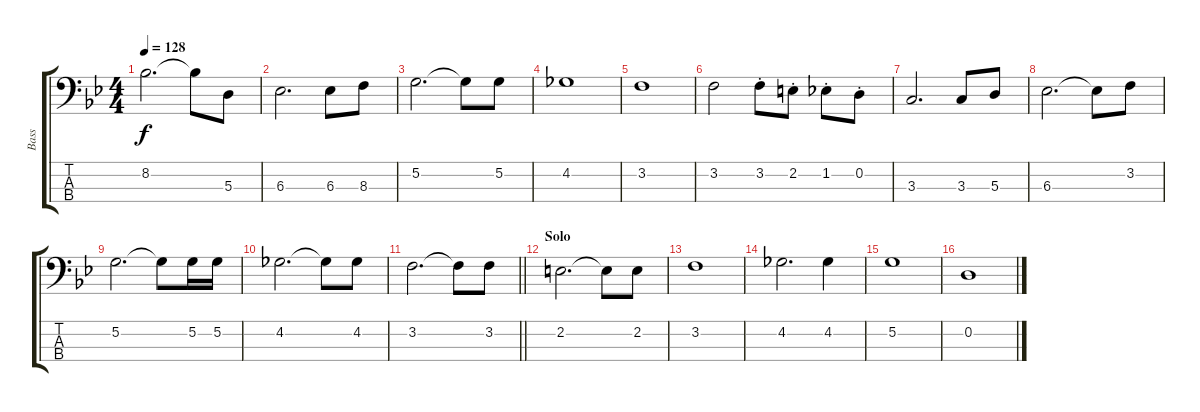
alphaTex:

\track ("Bass" "Bass") {instrument electricbassfinger}
\staff {score tabs}
\tuning (G2 D2 A1 E1) {hide}
\ts (4 4)
\tempo 128
\clef f4
\ks bb
8.2.2{d dy f} 8.2{t}.8 5.3.8 |
6.3.2{d} 6.3.8 8.3.8 |
5.2.2{d} 5.2{t}.8 5.2.8 |
4.2.1 |
3.2.1 |
3.2.2 3.2{st}.8 2.2{st}.8 1.2{st}.8 0.2{st}.8 |
3.3.2{d} 3.3.8 5.3.8 |
6.3.2{d} 6.3{t}.8 3.2.8 |
5.2.2{d} 5.2{t}.8 5.2.16 5.2.16 |
4.2.2{d} 4.2{t}.8 4.2.8 |
\barLineRight lightlight
3.2.2{d} 3.2{t}.8 3.2.8 |
\section ("" "Solo")
2.2.2{d} 2.2{t}.8 2.2.8 |
3.2.1 |
4.2.2{d} 4.2.4 |
5.2.1 |
0.2.1
